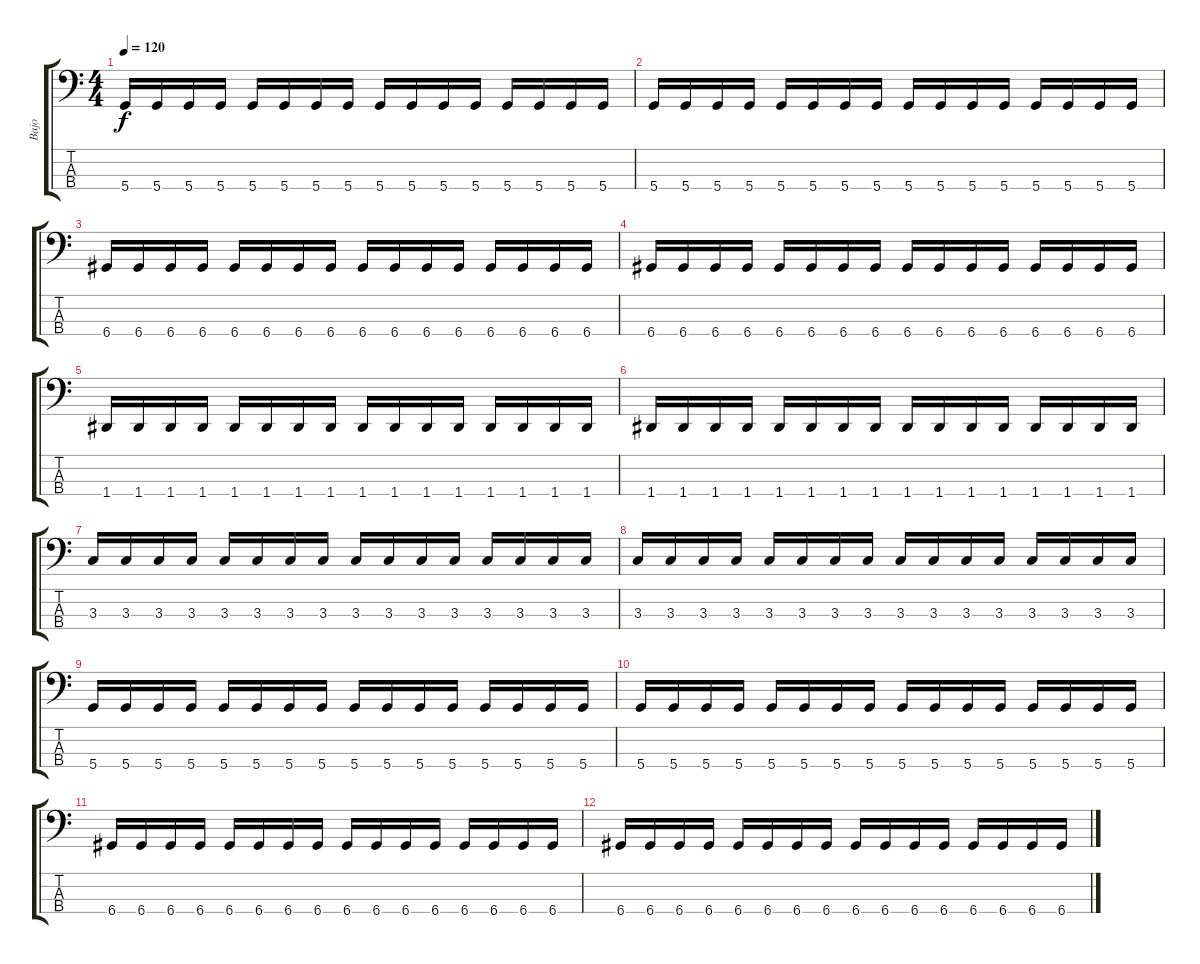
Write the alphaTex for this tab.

\track ("Bajo" "Bajo") {instrument electricbasspick}
\staff {score tabs}
\tuning (G2 D2 A1 D1) {hide}
\ts (4 4)
\tempo 120
\clef f4
\ks c
5.4.16{dy f} 5.4.16 5.4.16 5.4.16 5.4.16 5.4.16 5.4.16 5.4.16 5.4.16 5.4.16 5.4.16 5.4.16 5.4.16 5.4.16 5.4.16 5.4.16 |
5.4.16 5.4.16 5.4.16 5.4.16 5.4.16 5.4.16 5.4.16 5.4.16 5.4.16 5.4.16 5.4.16 5.4.16 5.4.16 5.4.16 5.4.16 5.4.16 |
6.4.16 6.4.16 6.4.16 6.4.16 6.4.16 6.4.16 6.4.16 6.4.16 6.4.16 6.4.16 6.4.16 6.4.16 6.4.16 6.4.16 6.4.16 6.4.16 |
6.4.16 6.4.16 6.4.16 6.4.16 6.4.16 6.4.16 6.4.16 6.4.16 6.4.16 6.4.16 6.4.16 6.4.16 6.4.16 6.4.16 6.4.16 6.4.16 |
1.4.16 1.4.16 1.4.16 1.4.16 1.4.16 1.4.16 1.4.16 1.4.16 1.4.16 1.4.16 1.4.16 1.4.16 1.4.16 1.4.16 1.4.16 1.4.16 |
1.4.16 1.4.16 1.4.16 1.4.16 1.4.16 1.4.16 1.4.16 1.4.16 1.4.16 1.4.16 1.4.16 1.4.16 1.4.16 1.4.16 1.4.16 1.4.16 |
3.3.16 3.3.16 3.3.16 3.3.16 3.3.16 3.3.16 3.3.16 3.3.16 3.3.16 3.3.16 3.3.16 3.3.16 3.3.16 3.3.16 3.3.16 3.3.16 |
3.3.16 3.3.16 3.3.16 3.3.16 3.3.16 3.3.16 3.3.16 3.3.16 3.3.16 3.3.16 3.3.16 3.3.16 3.3.16 3.3.16 3.3.16 3.3.16 |
5.4.16 5.4.16 5.4.16 5.4.16 5.4.16 5.4.16 5.4.16 5.4.16 5.4.16 5.4.16 5.4.16 5.4.16 5.4.16 5.4.16 5.4.16 5.4.16 |
5.4.16 5.4.16 5.4.16 5.4.16 5.4.16 5.4.16 5.4.16 5.4.16 5.4.16 5.4.16 5.4.16 5.4.16 5.4.16 5.4.16 5.4.16 5.4.16 |
6.4.16 6.4.16 6.4.16 6.4.16 6.4.16 6.4.16 6.4.16 6.4.16 6.4.16 6.4.16 6.4.16 6.4.16 6.4.16 6.4.16 6.4.16 6.4.16 |
6.4.16 6.4.16 6.4.16 6.4.16 6.4.16 6.4.16 6.4.16 6.4.16 6.4.16 6.4.16 6.4.16 6.4.16 6.4.16 6.4.16 6.4.16 6.4.16
